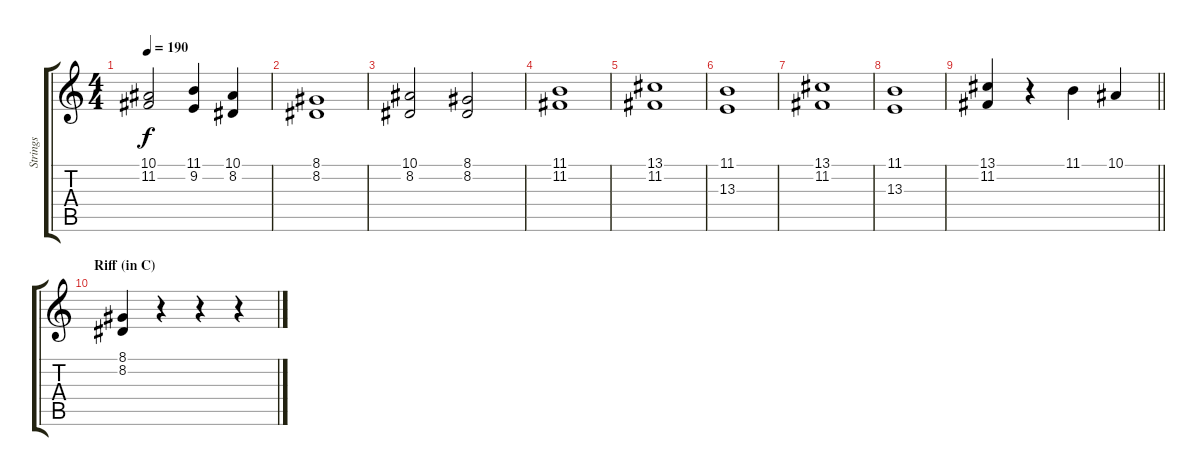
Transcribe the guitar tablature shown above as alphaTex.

\track ("Strings" "Strings") {instrument stringensemble1}
\staff {score tabs}
\tuning (C4 G3 Eb3 Bb2 F2 C2) {hide}
\ts (4 4)
\tempo 190
\clef g2
\ks c
(10.1 11.2).2{dy f} (11.1 9.2).4 (10.1 8.2).4 |
(8.1 8.2).1 |
(10.1 8.2).2 (8.1 8.2).2 |
(11.1 11.2).1 |
(13.1 11.2).1 |
(11.1 13.3).1 |
(13.1 11.2).1 |
(11.1 13.3).1 |
\barLineRight lightlight
(13.1 11.2).4 r.4 11.1.4 10.1.4 |
\section ("" "Riff (in C)")
(8.1 8.2).4 r.4 r.4 r.4
